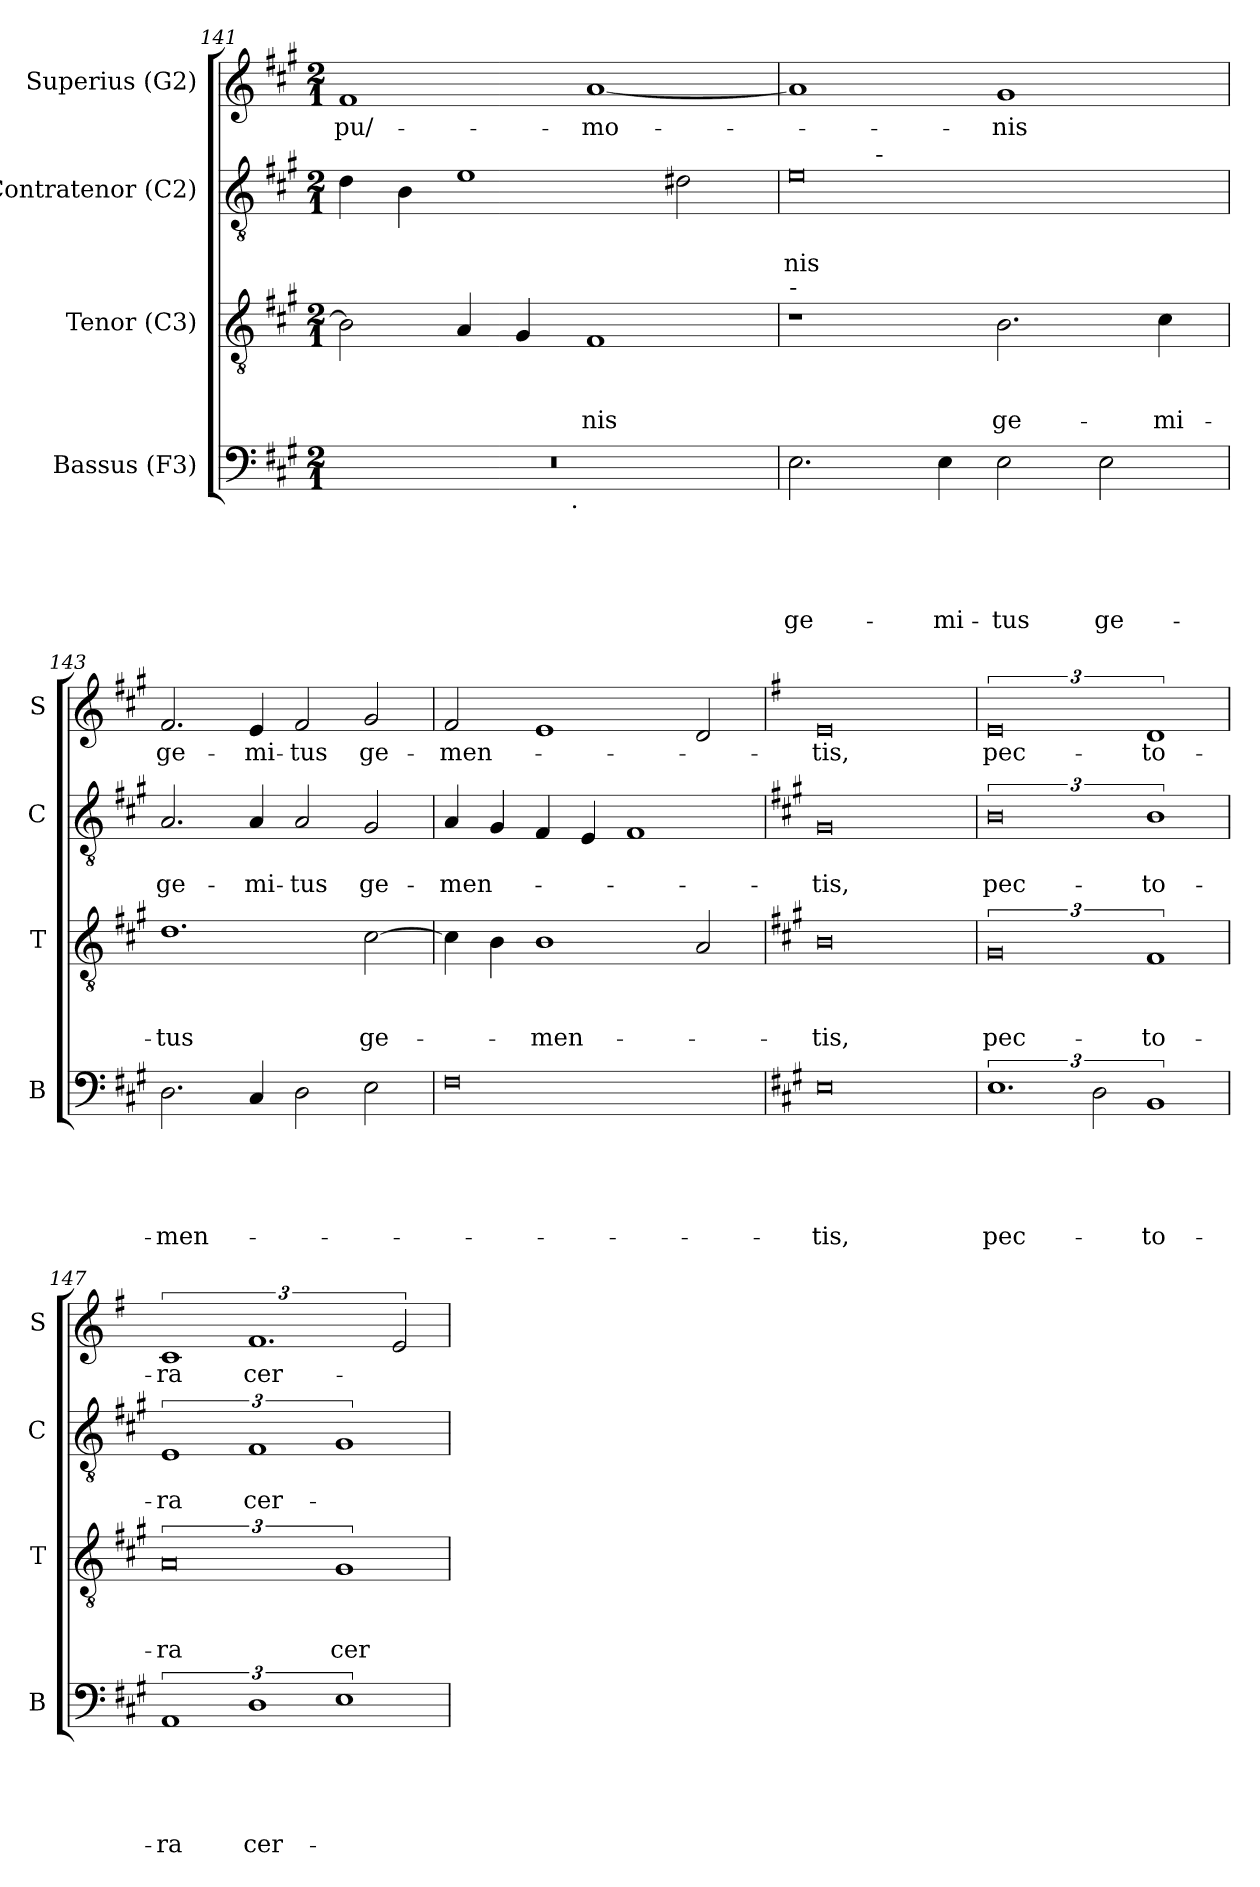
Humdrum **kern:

**kern	**text	**text	**text	**text	**text	**kern	**text	**text	**text	**kern	**text	**text	**kern	**text
*part4	*part4	*part4	*part4	*part4	*part4	*part3	*part3	*part3	*part3	*part2	*part2	*part2	*part1	*part1
*staff4	*staff4	*staff4	*staff4	*staff4	*staff4	*staff3	*staff3	*staff3	*staff3	*staff2	*staff2	*staff2	*staff1	*staff1
*I"Bassus (F3)	*	*	*	*	*	*I"Tenor (C3)	*	*	*	*I"Contratenor (C2)	*	*	*I"Superius (G2)	*
*I'B	*	*	*	*	*	*I'T	*	*	*	*I'C	*	*	*I'S	*
*clefF4	*	*	*	*	*	*clefGv2	*	*	*	*clefGv2	*	*	*clefG2	*
*k[f#c#g#]	*	*	*	*	*	*k[f#c#g#]	*	*	*	*k[f#c#g#]	*	*	*k[f#c#g#]	*
*A:	*	*	*	*	*	*A:	*	*	*	*A:	*	*	*A:	*
*M2/1	*	*	*	*	*	*M2/1	*	*	*	*M2/1	*	*	*M2/1	*
=141	=141	=141	=141	=141	=141	=141	=141	=141	=141	=141	=141	=141	=141	=141
!	!	!	!	!	!	!	!	!	!	!	!	!	!	!LO:LY:b
*^	*	*	*	*	*	*	*	*	*	*	*	*	*	*
0r	2ryy	.	.	.	.	.	2B\]	.	.	.	4d\	.	.	1f#	pu/-
.	.	.	.	.	.	.	.	.	.	.	4B\	.	.	.	.
.	4...ryy	.	.	.	.	.	4A/	.	.	.	1e	.	.	.	.
.	.	.	.	.	.	.	4G#/	.	.	.	.	.	.	.	.
!	!LO:TX:b:t=.	!	!	!	!	!	!	!	!	!	!	!	!	!	!
.	1ryy	.	.	.	.	.	.	.	.	.	.	.	.	.	.
!	!	!	!	!	!	!	!	!	!	!LO:LY:b	!	!	!	!	!LO:LY:b
.	.	.	.	.	.	.	1F#	.	.	-nis	.	.	.	[<1a	-mo-
.	.	.	.	.	.	.	.	.	.	.	2d#\	.	.	.	.
.	32ryy	.	.	.	.	.	.	.	.	.	.	.	.	.	.
!!LO:LB:g=z
=142	=142	=142	=142	=142	=142	=142	=142	=142	=142	=142	=142	=142	=142	=142	=142
!	!	!	!	!	!	!	!LO:TX:a:t=-	!	!	!	!	!	!	!	!
!	!	!	!	!	!	!LO:LY:b	!	!	!	!	!	!	!LO:LY:b:rj	!	!
*v	*v	*	*	*	*	*	*	*	*	*	*^	*	*	*	*
2.E\	.	.	.	.	ge-	1r	.	.	.	0e	4...ryy	.	-nis	1a]	.
!	!	!	!	!	!	!	!	!	!	!	!LO:TX:a:t=-	!	!	!	!
.	.	.	.	.	.	.	.	.	.	.	1ryy	.	.	.	.
!	!	!	!	!	!LO:LY:b	!	!	!	!	!	!	!	!	!	!
4E\	.	.	.	.	-mi-	.	.	.	.	.	.	.	.	.	.
!	!	!	!	!	!LO:LY:b:rj	!	!	!	!LO:LY:b	!	!	!	!	!	!LO:LY:b
2E\	.	.	.	.	-tus	2.B\	.	.	ge-	.	.	.	.	1g#	-nis
.	.	.	.	.	.	.	.	.	.	.	2ryy	.	.	.	.
!	!	!	!	!	!LO:LY:b	!	!	!	!	!	!	!	!	!	!
2E\	.	.	.	.	ge-	.	.	.	.	.	.	.	.	.	.
!	!	!	!	!	!	!	!	!	!LO:LY:b	!	!	!	!	!	!
.	.	.	.	.	.	4c#\	.	.	-mi-	.	.	.	.	.	.
.	.	.	.	.	.	.	.	.	.	.	32ryy	.	.	.	.
=143	=143	=143	=143	=143	=143	=143	=143	=143	=143	=143	=143	=143	=143	=143	=143
!	!	!	!	!	!LO:LY:b	!	!	!	!LO:LY:b	!	!	!	!LO:LY:b	!	!LO:LY:b
*	*	*	*	*	*	*	*	*	*	*v	*v	*	*	*	*
2.D\	.	.	.	.	-men-	1.d	.	.	-tus	2.A/	.	ge-	2.f#/	ge-
!	!	!	!	!	!	!	!	!	!	!	!	!LO:LY:b	!	!LO:LY:b
4C#/	.	.	.	.	.	.	.	.	.	4A/	.	-mi-	4e/	-mi-
!	!	!	!	!	!	!	!	!	!	!	!	!LO:LY:b:rj	!	!LO:LY:b:rj
2D\	.	.	.	.	.	.	.	.	.	2A/	.	-tus	2f#/	-tus
!	!	!	!	!	!	!	!	!	!LO:LY:b	!	!	!LO:LY:b	!	!LO:LY:b
2E\	.	.	.	.	.	[>2c#\	.	.	ge-	2G#/	.	ge-	2g#/	ge-
=144	=144	=144	=144	=144	=144	=144	=144	=144	=144	=144	=144	=144	=144	=144
!	!	!	!	!	!	!	!	!	!	!	!	!LO:LY:b	!	!LO:LY:b
0F#	.	.	.	.	.	4c#\]	.	.	.	4A/	.	-men-	2f#/	-men-
.	.	.	.	.	.	4B\	.	.	.	4G#/	.	.	.	.
!	!	!	!	!	!	!	!	!	!LO:LY:b	!	!	!	!	!
.	.	.	.	.	.	1B	.	.	-men-	4F#/	.	.	1e	.
.	.	.	.	.	.	.	.	.	.	4E/	.	.	.	.
.	.	.	.	.	.	.	.	.	.	1F#	.	.	.	.
.	.	.	.	.	.	2A/	.	.	.	.	.	.	2d/	.
=145	=145	=145	=145	=145	=145	=145	=145	=145	=145	=145	=145	=145	=145	=145
*	*	*	*	*	*	*	*	*	*	*	*	*	*k[f#]	*
*	*	*	*	*	*	*	*	*	*	*	*	*	*G:	*
!	!	!	!	!	!LO:LY:b	!	!	!	!LO:LY:b	!	!	!LO:LY:b	!	!LO:LY:b
0E	.	.	.	.	-tis,	0B	.	.	-tis,	0G#	.	-tis,	0e	-tis,
=146	=146	=146	=146	=146	=146	=146	=146	=146	=146	=146	=146	=146	=146	=146
!	!	!	!	!	!LO:LY:b	!	!	!	!LO:LY:b	!	!	!LO:LY:b	!	!LO:LY:b
3%2.E	.	.	.	.	pec-	3%4G#	.	.	pec-	3%4B	.	pec-	3%4e	pec-
3D\	.	.	.	.	.	.	.	.	.	.	.	.	.	.
!	!	!	!	!	!LO:LY:b	!	!	!	!LO:LY:b	!	!	!LO:LY:b	!	!LO:LY:b
3%2BB	.	.	.	.	-to-	3%2F#	.	.	-to-	3%2B	.	-to-	3%2d	-to-
=147	=147	=147	=147	=147	=147	=147	=147	=147	=147	=147	=147	=147	=147	=147
!	!	!	!	!	!LO:LY:b	!	!	!	!LO:LY:b:rj	!	!	!LO:LY:b	!	!LO:LY:b
3%2AA	.	.	.	.	-ra	3%4A	.	.	-ra	3%2E	.	-ra	3%2c	-ra
!	!	!	!	!	!LO:LY:b	!	!	!	!	!	!	!LO:LY:b	!	!LO:LY:b
3%2D	.	.	.	.	cer-	.	.	.	.	3%2F#	.	cer-	3%2.f#	cer-
!	!	!	!	!	!	!	!	!	!LO:LY:b	!	!	!	!	!
3%2E	.	.	.	.	.	3%2G#	.	.	cer-	3%2G#	.	.	.	.
.	.	.	.	.	.	.	.	.	.	.	.	.	3e/	.
=	=	=	=	=	=	=	=	=	=	=	=	=	=	=
*-	*-	*-	*-	*-	*-	*-	*-	*-	*-	*-	*-	*-	*-	*-
